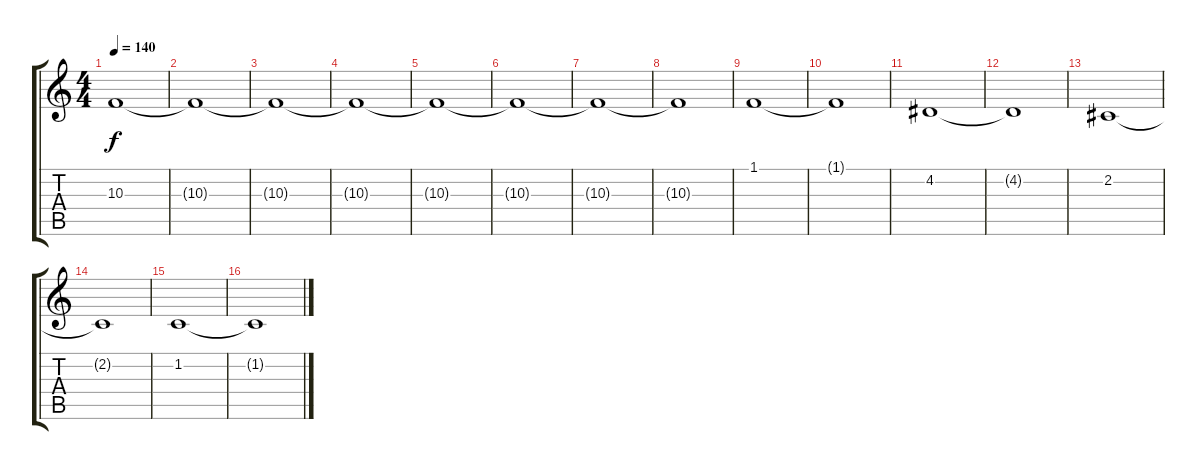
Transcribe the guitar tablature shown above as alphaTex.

\track "" {instrument pad6metallic}
\staff {score tabs}
\tuning (E4 B3 G3 D3 A2 E2) {hide}
\ts (4 4)
\tempo 140
\clef g2
\ks c
10.3{t}.1{dy f} |
10.3{t}.1 |
10.3{t}.1 |
10.3{t}.1 |
10.3{t}.1 |
10.3{t}.1 |
10.3{t}.1 |
10.3{t}.1 |
1.1.1{volume 10} |
1.1{t}.1 |
4.2.1 |
4.2{t}.1 |
2.2.1 |
2.2{t}.1 |
1.2.1 |
1.2{t}.1
